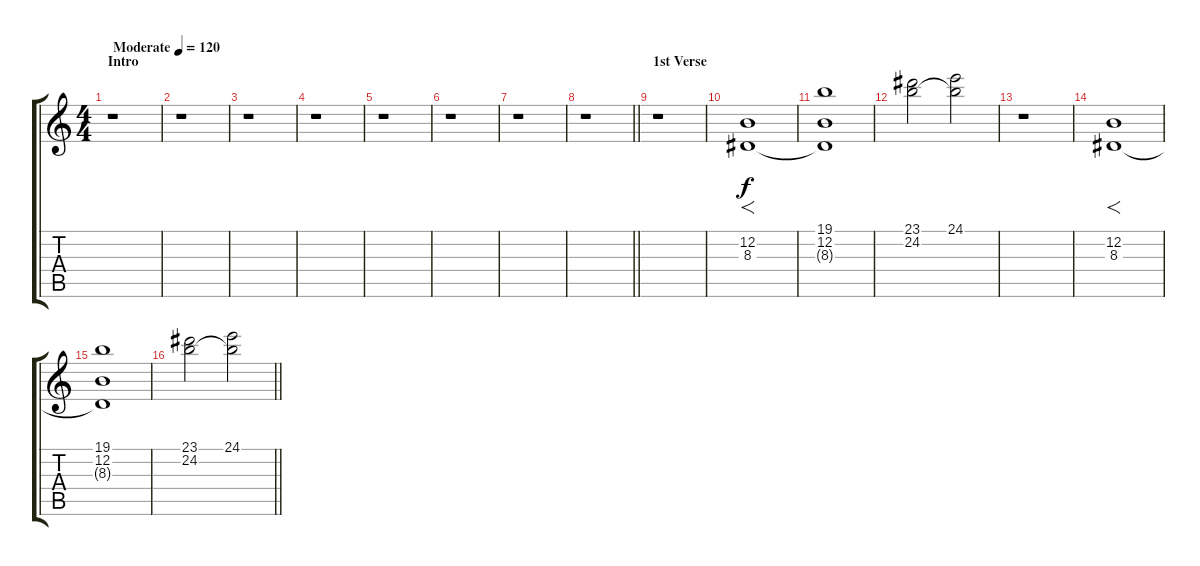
\track "" {instrument pad2warm}
\staff {score tabs}
\tuning (E4 B3 G3 D3 A2 E2) {hide}
\ts (4 4)
\section ("" "Intro")
\tempo (120 "Moderate")
\clef g2
\ks c
r.1{dy f instrument pad2warm} |
r.1 |
r.1 |
r.1 |
r.1 |
r.1 |
r.1 |
\barLineRight lightlight
r.1 |
\section ("" "1st Verse")
r.1 |
(12.2 8.3).1{f} |
(19.1 12.2 8.3{t}).1 |
(23.1 24.2).2 (24.1 24.2{t}).2 |
r.1 |
(12.2 8.3).1{f} |
(19.1 12.2 8.3{t}).1 |
\barLineRight lightlight
(23.1 24.2).2 (24.1 24.2{t}).2
